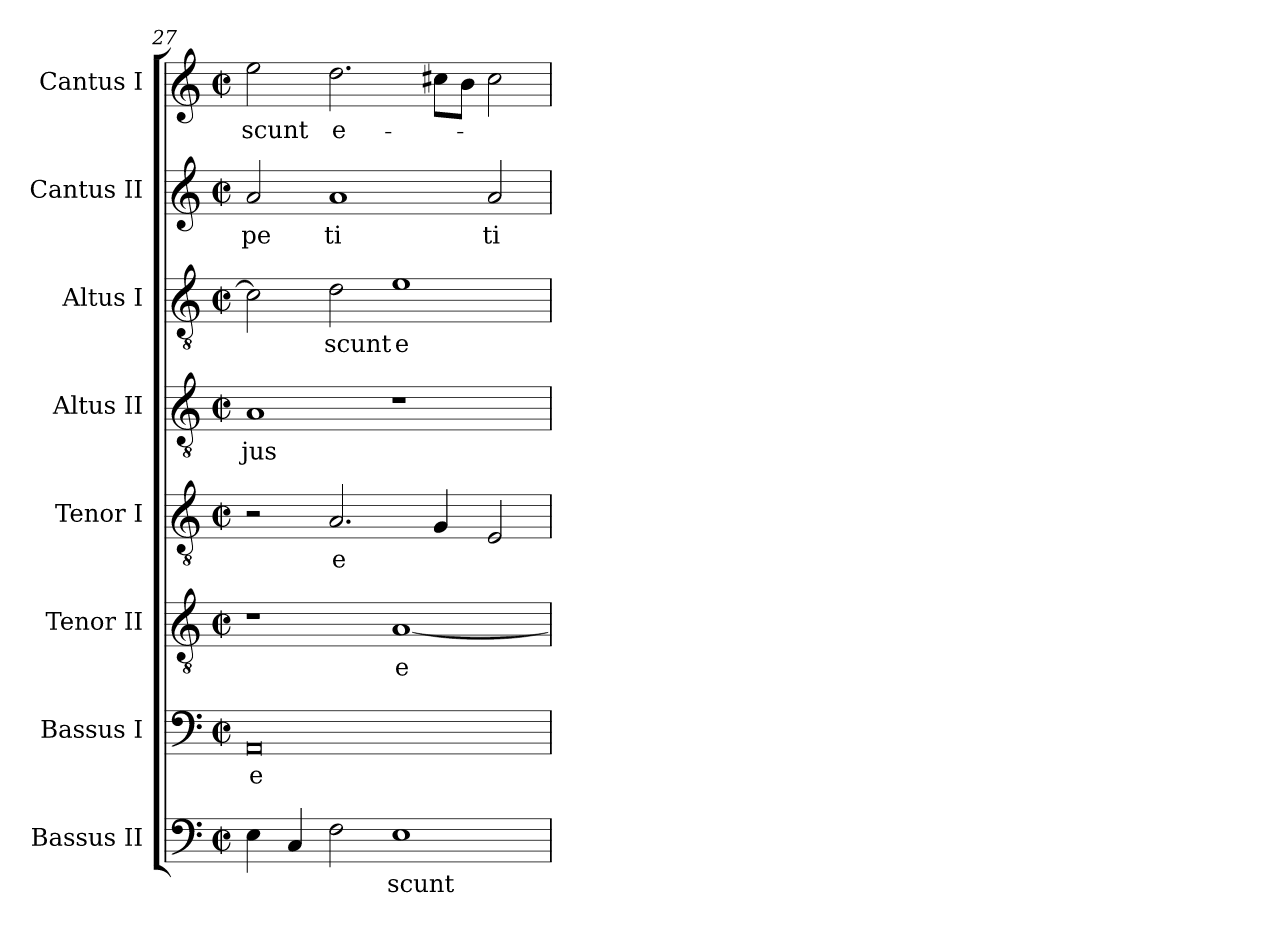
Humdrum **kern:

**kern	**text	**kern	**text	**kern	**text	**kern	**text	**kern	**text	**kern	**text	**kern	**text	**kern	**text
*part8	*part8	*part7	*part7	*part6	*part6	*part5	*part5	*part4	*part4	*part3	*part3	*part2	*part2	*part1	*part1
*staff8	*staff8	*staff7	*staff7	*staff6	*staff6	*staff5	*staff5	*staff4	*staff4	*staff3	*staff3	*staff2	*staff2	*staff1	*staff1
*I"Bassus II	*	*I"Bassus I	*	*I"Tenor II	*	*I"Tenor I	*	*I"Altus II	*	*I"Altus I	*	*I"Cantus II	*	*I"Cantus I	*
*clefF4	*	*clefF4	*	*clefGv2	*	*clefGv2	*	*clefGv2	*	*clefGv2	*	*clefG2	*	*clefG2	*
*M2/2	*	*M2/2	*	*M2/2	*	*M2/2	*	*M2/2	*	*M2/2	*	*M2/2	*	*M2/2	*
*met(c|)	*	*met(c|)	*	*met(c|)	*	*met(c|)	*	*met(c|)	*	*met(c|)	*	*met(c|)	*	*met(c|)	*
=27	=27	=27	=27	=27	=27	=27	=27	=27	=27	=27	=27	=27	=27	=27	=27
!	!	!	!LO:LY:b:cj	!	!	!	!	!	!LO:LY:b:cj	!	!	!	!LO:LY:b:cj	!	!LO:LY:b:cj
4E\	.	0AA	e-	1r	.	2r	.	1A	jus	2c\]	.	2a/	pe	2ee\	-scunt
4C/	.	.	.	.	.	.	.	.	.	.	.	.	.	.	.
!	!	!	!	!	!	!	!LO:LY:b:cj	!	!	!	!LO:LY:b:cj	!	!LO:LY:b:cj	!	!LO:LY:b:cj
2F\	.	.	.	.	.	2.A/	e	.	.	2d\	scunt	1a	ti	2.dd\	e-
!	!LO:LY:b:cj	!	!	!	!LO:LY:b:rj	!	!	!	!	!	!LO:LY:b:cj	!	!	!	!
1E	scunt	.	.	[>1A	e	.	.	1r	.	1e	e	.	.	.	.
.	.	.	.	.	.	4G/	.	.	.	.	.	.	.	8cc#\L	.
.	.	.	.	.	.	.	.	.	.	.	.	.	.	8b\J	.
!	!	!	!	!	!	!	!	!	!	!	!	!	!LO:LY:b:cj	!	!
.	.	.	.	.	.	2E/	.	.	.	.	.	2a/	ti	2cc#\	.
=	=	=	=	=	=	=	=	=	=	=	=	=	=	=	=
*-	*-	*-	*-	*-	*-	*-	*-	*-	*-	*-	*-	*-	*-	*-	*-
